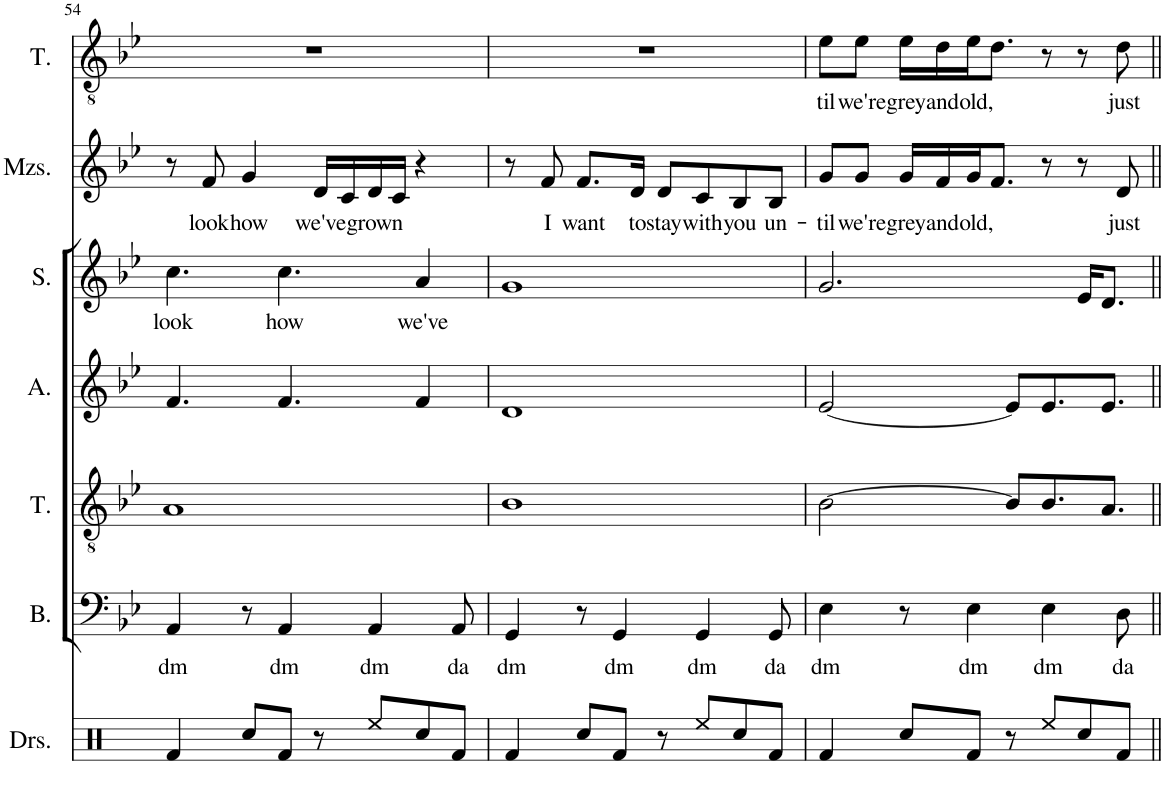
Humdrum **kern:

**kern	**kern	**text	**kern	**kern	**kern	**text	**kern	**text	**kern	**text
*part7	*part6	*part6	*part5	*part4	*part3	*part3	*part2	*part2	*part1	*part1
*staff7	*staff6	*staff6	*staff5	*staff4	*staff3	*staff3	*staff2	*staff2	*staff1	*staff1
*I"Drumset	*I"Bass	*	*I"Tenor	*I"Alto	*I"Soprano	*	*I"Mezzo-soprano	*	*I"Tenor	*
*I'Drs.	*I'B.	*	*I'T.	*I'A.	*I'S.	*	*I'Mzs.	*	*I'T.	*
!!LO:PB:g=z
*clefX	*clefF4	*	*clefGv2	*clefG2	*clefG2	*	*clefG2	*	*clefGv2	*
*k[]	*k[b-e-]	*	*k[b-e-]	*k[b-e-]	*k[b-e-]	*	*k[b-e-]	*	*k[b-e-]	*
*M4/4	*M4/4	*	*M4/4	*M4/4	*M4/4	*	*M4/4	*	*M4/4	*
=54	=54	=54	=54	=54	=54	=54	=54	=54	=54	=54
!	!	!LO:LY:b	!	!	!	!LO:LY:b	!	!	!	!
4Rf/	4AA/	dm	1A	4.f/	4.cc\	look	8r	.	1r	.
!	!	!	!	!	!	!	!	!LO:LY:b	!	!
.	.	.	.	.	.	.	8f/	look	.	.
!	!	!	!	!	!	!	!	!LO:LY:b	!	!
8Rcc/L	8r	.	.	.	.	.	4g/	how	.	.
!	!	!LO:LY:b	!	!	!	!LO:LY:b	!	!	!	!
8Rf/J	4AA/	dm	.	4.f/	4.cc\	how	.	.	.	.
!	!	!	!	!	!	!	!	!LO:LY:b	!	!
8r	.	.	.	.	.	.	16d/LL	we've	.	.
.	.	.	.	.	.	.	16c/	.	.	.
!	!	!LO:LY:b	!	!	!	!	!	!LO:LY:b	!	!
8Ree/L	4AA/	dm	.	.	.	.	16d/	grown	.	.
.	.	.	.	.	.	.	16c/JJ	.	.	.
!	!	!	!	!	!	!LO:LY:b	!	!	!	!
8Rcc/	.	.	.	4f/	4a/	we've	4r	.	.	.
!	!	!LO:LY:b	!	!	!	!	!	!	!	!
8Rf/J	8AA/	da	.	.	.	.	.	.	.	.
=55	=55	=55	=55	=55	=55	=55	=55	=55	=55	=55
!	!	!LO:LY:b	!	!	!	!	!	!	!	!
4Rf/	4GG/	dm	1B-	1d	1g	.	8r	.	1r	.
!	!	!	!	!	!	!	!	!LO:LY:b	!	!
.	.	.	.	.	.	.	8f/	I	.	.
!	!	!	!	!	!	!	!	!LO:LY:b	!	!
8Rcc/L	8r	.	.	.	.	.	8.f/L	want	.	.
!	!	!LO:LY:b	!	!	!	!	!	!	!	!
8Rf/J	4GG/	dm	.	.	.	.	.	.	.	.
!	!	!	!	!	!	!	!	!LO:LY:b	!	!
.	.	.	.	.	.	.	16d/Jk	to	.	.
!	!	!	!	!	!	!	!	!LO:LY:b	!	!
8r	.	.	.	.	.	.	8d/L	stay	.	.
!	!	!LO:LY:b	!	!	!	!	!	!LO:LY:b	!	!
8Ree/L	4GG/	dm	.	.	.	.	8c/	with	.	.
!	!	!	!	!	!	!	!	!LO:LY:b	!	!
8Rcc/	.	.	.	.	.	.	8B-/	you	.	.
!	!	!LO:LY:b	!	!	!	!	!	!LO:LY:b	!	!
8Rf/J	8GG/	da	.	.	.	.	8B-/J	un-	.	.
=56	=56	=56	=56	=56	=56	=56	=56	=56	=56	=56
!	!	!LO:LY:b	!	!	!	!	!	!LO:LY:b	!	!LO:LY:b
4Rf/	4E-\	dm	[2B-\	[2e-/	2.g/	.	8g/L	-til	8e-\L	-til
!	!	!	!	!	!	!	!	!LO:LY:b	!	!LO:LY:b
.	.	.	.	.	.	.	8g/J	we're	8e-\J	we're
!	!	!	!	!	!	!	!	!LO:LY:b	!	!LO:LY:b
8Rcc/L	8r	.	.	.	.	.	16g/LL	grey	16e-\LL	grey
!	!	!	!	!	!	!	!	!LO:LY:b	!	!LO:LY:b
.	.	.	.	.	.	.	16f/	and	16d\	and
!	!	!LO:LY:b	!	!	!	!	!	!LO:LY:b	!	!LO:LY:b
8Rf/J	4E-\	dm	.	.	.	.	16g/J	old,	16e-\J	old,
.	.	.	.	.	.	.	8.f/J	.	8.d\J	.
8r	.	.	8B-/L]	8e-/L]	.	.	.	.	.	.
!	!	!LO:LY:b	!	!	!	!	!	!	!	!
8Ree/L	4E-\	dm	8.B-/	8.e-/	.	.	8r	.	8r	.
8Rcc/	.	.	.	.	16e-/KL	.	8r	.	8r	.
.	.	.	8.A/J	8.e-/J	8.d/J	.	.	.	.	.
!	!	!LO:LY:b	!	!	!	!	!	!LO:LY:b	!	!LO:LY:b
8Rf/J	8D\	da	.	.	.	.	8d/	just	8d\	just
=||	=||	=||	=||	=||	=||	=||	=||	=||	=||	=||
*-	*-	*-	*-	*-	*-	*-	*-	*-	*-	*-
